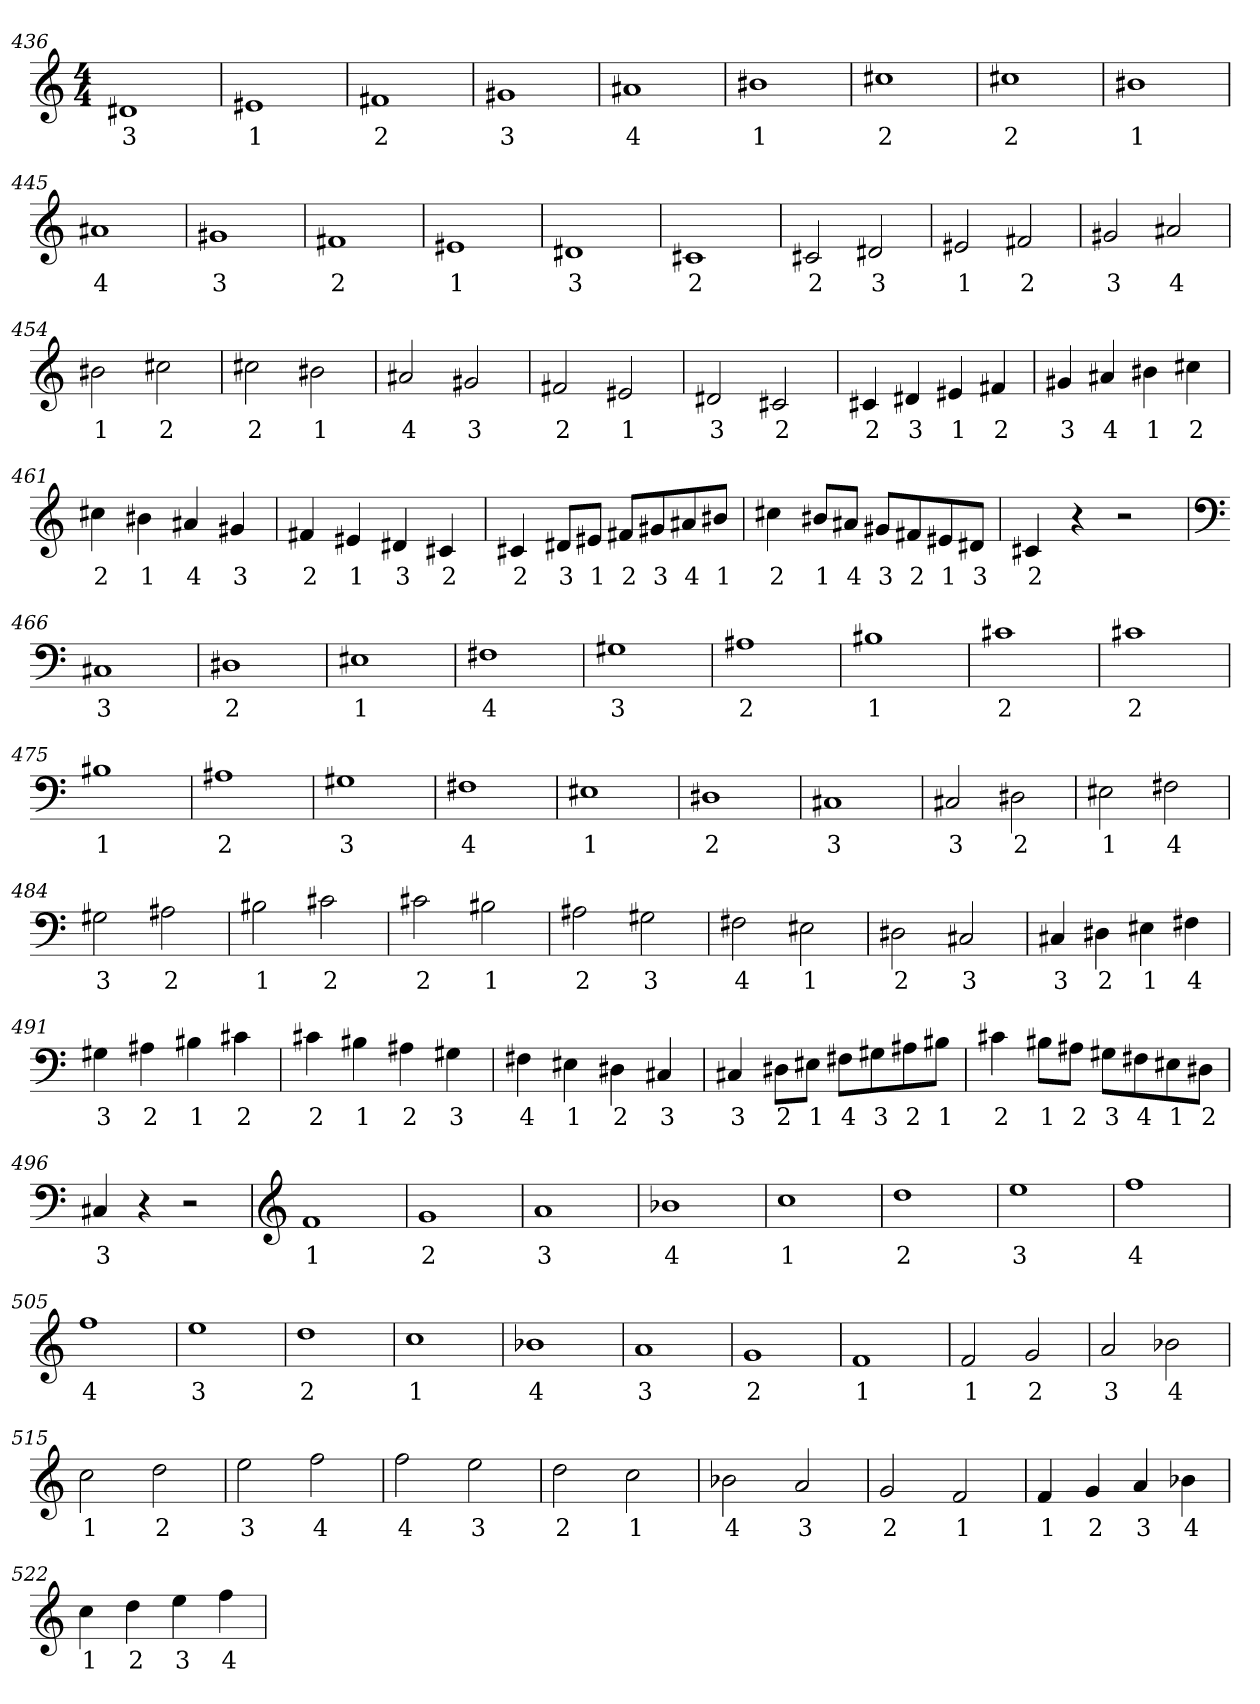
**kern	**text
*part1	*part1
*staff1	*staff1
*clefG2	*
*k[]	*
*C:	*
*M4/4	*
=436	=436
1d#X	3
=437	=437
1e#X	1
=438	=438
1f#X	2
=439	=439
1g#X	3
=440	=440
1a#X	4
=441	=441
1b#X	1
=442	=442
1cc#X	2
=443	=443
1cc#X	2
=444	=444
1b#X	1
=445	=445
1a#X	4
=446	=446
1g#X	3
=447	=447
1f#X	2
=448	=448
1e#X	1
=449	=449
1d#X	3
=450	=450
1c#X	2
!!LO:LB:g=z
=451	=451
2c#X/	2
2d#X/	3
=452	=452
2e#X/	1
2f#X/	2
=453	=453
2g#X/	3
2a#X/	4
=454	=454
2b#X\	1
2cc#X\	2
=455	=455
2cc#X\	2
2b#X\	1
=456	=456
2a#X/	4
2g#X/	3
=457	=457
2f#X/	2
2e#X/	1
=458	=458
2d#X/	3
2c#X/	2
!!LO:LB:g=z
=459	=459
4c#X/	2
4d#X/	3
4e#X/	1
4f#X/	2
=460	=460
4g#X/	3
4a#X/	4
4b#X\	1
4cc#X\	2
=461	=461
4cc#X\	2
4b#X\	1
4a#X/	4
4g#X/	3
=462	=462
4f#X/	2
4e#X/	1
4d#X/	3
4c#X/	2
!!LO:LB:g=z
=463	=463
4c#X/	2
8d#X/L	3
8e#X/J	1
8f#X/L	2
8g#X/	3
8a#X/	4
8b#X/J	1
=464	=464
4cc#X\	2
8b#X/L	1
8a#X/J	4
8g#X/L	3
8f#X/	2
8e#X/	1
8d#X/J	3
=465	=465
4c#X/	2
4r	.
2r	.
!!LO:LB:g=z
=466	=466
*clefF4	*
1C#X	3
=467	=467
1D#X	2
=468	=468
1E#X	1
=469	=469
1F#X	4
=470	=470
1G#X	3
=471	=471
1A#X	2
=472	=472
1B#X	1
=473	=473
1c#X	2
=474	=474
1c#X	2
=475	=475
1B#X	1
=476	=476
1A#X	2
=477	=477
1G#X	3
=478	=478
1F#X	4
=479	=479
1E#X	1
=480	=480
1D#X	2
=481	=481
1C#X	3
!!LO:LB:g=z
=482	=482
2C#X/	3
2D#X\	2
=483	=483
2E#X\	1
2F#X\	4
=484	=484
2G#X\	3
2A#X\	2
=485	=485
2B#X\	1
2c#X\	2
=486	=486
2c#X\	2
2B#X\	1
=487	=487
2A#X\	2
2G#X\	3
=488	=488
2F#X\	4
2E#X\	1
=489	=489
2D#X\	2
2C#X/	3
!!LO:LB:g=z
=490	=490
4C#X/	3
4D#X\	2
4E#X\	1
4F#X\	4
=491	=491
4G#X\	3
4A#X\	2
4B#X\	1
4c#X\	2
=492	=492
4c#X\	2
4B#X\	1
4A#X\	2
4G#X\	3
=493	=493
4F#X\	4
4E#X\	1
4D#X\	2
4C#X/	3
!!LO:LB:g=z
=494	=494
4C#X/	3
8D#X\L	2
8E#X\J	1
8F#X\L	4
8G#X\	3
8A#X\	2
8B#X\J	1
=495	=495
4c#X\	2
8B#X\L	1
8A#X\J	2
8G#X\L	3
8F#X\	4
8E#X\	1
8D#X\J	2
=496	=496
4C#X/	3
4r	.
2r	.
!!LO:PB:g=z
=497	=497
*clefG2	*
1f	1
=498	=498
1g	2
=499	=499
1a	3
=500	=500
1b-X	4
=501	=501
1cc	1
=502	=502
1dd	2
=503	=503
1ee	3
=504	=504
1ff	4
=505	=505
1ff	4
=506	=506
1ee	3
=507	=507
1dd	2
=508	=508
1cc	1
=509	=509
1b-X	4
=510	=510
1a	3
=511	=511
1g	2
=512	=512
1f	1
!!LO:LB:g=z
=513	=513
2f/	1
2g/	2
=514	=514
2a/	3
2b-X\	4
=515	=515
2cc\	1
2dd\	2
=516	=516
2ee\	3
2ff\	4
=517	=517
2ff\	4
2ee\	3
=518	=518
2dd\	2
2cc\	1
=519	=519
2b-X\	4
2a/	3
=520	=520
2g/	2
2f/	1
!!LO:LB:g=z
=521	=521
4f/	1
4g/	2
4a/	3
4b-X\	4
=522	=522
4cc\	1
4dd\	2
4ee\	3
4ff\	4
=	=
*-	*-
